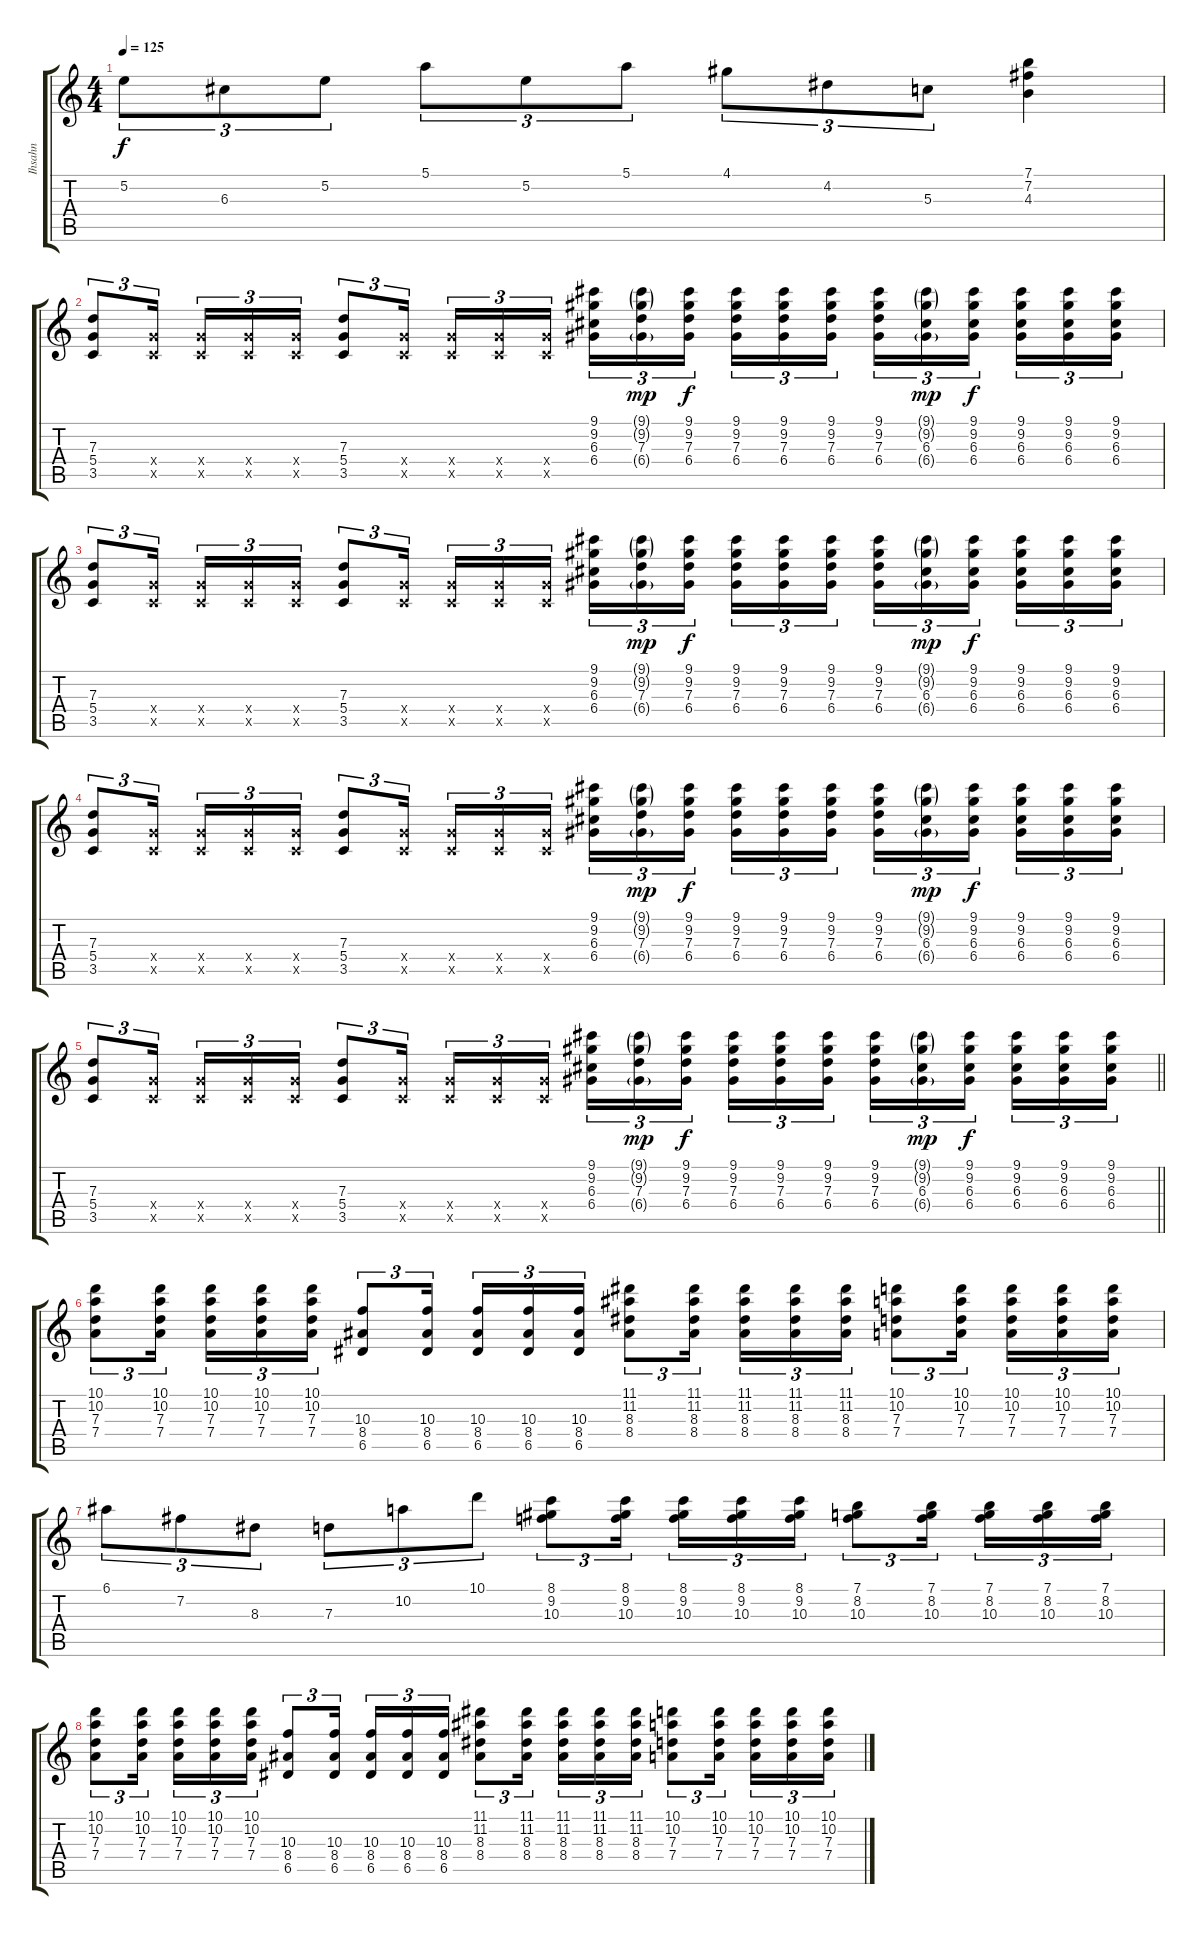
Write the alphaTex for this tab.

\track ("Ihsahn" "Ihsahn") {instrument overdrivenguitar}
\staff {score tabs}
\tuning (E4 B3 G3 D3 A2 E2) {hide}
\ts (4 4)
\tempo 125
\clef g2
\ks c
5.2.8{tu (3 2) dy f} 6.3.8{tu (3 2)} 5.2.8{tu (3 2)} 5.1.8{tu (3 2)} 5.2.8{tu (3 2)} 5.1.8{tu (3 2)} 4.1.8{tu (3 2)} 4.2.8{tu (3 2)} 5.3.8{tu (3 2)} (7.1 7.2 4.3).4 |
(7.3 5.4 3.5).8{tu (3 2)} (5.4{x} 3.5{x}).16{tu (3 2)} (5.4{x} 3.5{x}).16{tu (3 2)} (5.4{x} 3.5{x}).16{tu (3 2)} (5.4{x} 3.5{x}).16{tu (3 2)} (7.3 5.4 3.5).8{tu (3 2)} (5.4{x} 3.5{x}).16{tu (3 2)} (5.4{x} 3.5{x}).16{tu (3 2)} (5.4{x} 3.5{x}).16{tu (3 2)} (5.4{x} 3.5{x}).16{tu (3 2)} (9.1 9.2 6.3 6.4).16{tu (3 2)} (9.1{g} 9.2{g} 7.3 6.4{g}).16{tu (3 2) dy mp} (9.1 9.2 7.3 6.4).16{tu (3 2) dy f} (9.1 9.2 7.3 6.4).16{tu (3 2)} (9.1 9.2 7.3 6.4).16{tu (3 2)} (9.1 9.2 7.3 6.4).16{tu (3 2)} (9.1 9.2 7.3 6.4).16{tu (3 2)} (9.1{g} 9.2{g} 6.3 6.4{g}).16{tu (3 2) dy mp} (9.1 9.2 6.3 6.4).16{tu (3 2) dy f} (9.1 9.2 6.3 6.4).16{tu (3 2)} (9.1 9.2 6.3 6.4).16{tu (3 2)} (9.1 9.2 6.3 6.4).16{tu (3 2)} |
(7.3 5.4 3.5).8{tu (3 2)} (5.4{x} 3.5{x}).16{tu (3 2)} (5.4{x} 3.5{x}).16{tu (3 2)} (5.4{x} 3.5{x}).16{tu (3 2)} (5.4{x} 3.5{x}).16{tu (3 2)} (7.3 5.4 3.5).8{tu (3 2)} (5.4{x} 3.5{x}).16{tu (3 2)} (5.4{x} 3.5{x}).16{tu (3 2)} (5.4{x} 3.5{x}).16{tu (3 2)} (5.4{x} 3.5{x}).16{tu (3 2)} (9.1 9.2 6.3 6.4).16{tu (3 2)} (9.1{g} 9.2{g} 7.3 6.4{g}).16{tu (3 2) dy mp} (9.1 9.2 7.3 6.4).16{tu (3 2) dy f} (9.1 9.2 7.3 6.4).16{tu (3 2)} (9.1 9.2 7.3 6.4).16{tu (3 2)} (9.1 9.2 7.3 6.4).16{tu (3 2)} (9.1 9.2 7.3 6.4).16{tu (3 2)} (9.1{g} 9.2{g} 6.3 6.4{g}).16{tu (3 2) dy mp} (9.1 9.2 6.3 6.4).16{tu (3 2) dy f} (9.1 9.2 6.3 6.4).16{tu (3 2)} (9.1 9.2 6.3 6.4).16{tu (3 2)} (9.1 9.2 6.3 6.4).16{tu (3 2)} |
(7.3 5.4 3.5).8{tu (3 2)} (5.4{x} 3.5{x}).16{tu (3 2)} (5.4{x} 3.5{x}).16{tu (3 2)} (5.4{x} 3.5{x}).16{tu (3 2)} (5.4{x} 3.5{x}).16{tu (3 2)} (7.3 5.4 3.5).8{tu (3 2)} (5.4{x} 3.5{x}).16{tu (3 2)} (5.4{x} 3.5{x}).16{tu (3 2)} (5.4{x} 3.5{x}).16{tu (3 2)} (5.4{x} 3.5{x}).16{tu (3 2)} (9.1 9.2 6.3 6.4).16{tu (3 2)} (9.1{g} 9.2{g} 7.3 6.4{g}).16{tu (3 2) dy mp} (9.1 9.2 7.3 6.4).16{tu (3 2) dy f} (9.1 9.2 7.3 6.4).16{tu (3 2)} (9.1 9.2 7.3 6.4).16{tu (3 2)} (9.1 9.2 7.3 6.4).16{tu (3 2)} (9.1 9.2 7.3 6.4).16{tu (3 2)} (9.1{g} 9.2{g} 6.3 6.4{g}).16{tu (3 2) dy mp} (9.1 9.2 6.3 6.4).16{tu (3 2) dy f} (9.1 9.2 6.3 6.4).16{tu (3 2)} (9.1 9.2 6.3 6.4).16{tu (3 2)} (9.1 9.2 6.3 6.4).16{tu (3 2)} |
\barLineRight lightlight
(7.3 5.4 3.5).8{tu (3 2)} (5.4{x} 3.5{x}).16{tu (3 2)} (5.4{x} 3.5{x}).16{tu (3 2)} (5.4{x} 3.5{x}).16{tu (3 2)} (5.4{x} 3.5{x}).16{tu (3 2)} (7.3 5.4 3.5).8{tu (3 2)} (5.4{x} 3.5{x}).16{tu (3 2)} (5.4{x} 3.5{x}).16{tu (3 2)} (5.4{x} 3.5{x}).16{tu (3 2)} (5.4{x} 3.5{x}).16{tu (3 2)} (9.1 9.2 6.3 6.4).16{tu (3 2)} (9.1{g} 9.2{g} 7.3 6.4{g}).16{tu (3 2) dy mp} (9.1 9.2 7.3 6.4).16{tu (3 2) dy f} (9.1 9.2 7.3 6.4).16{tu (3 2)} (9.1 9.2 7.3 6.4).16{tu (3 2)} (9.1 9.2 7.3 6.4).16{tu (3 2)} (9.1 9.2 7.3 6.4).16{tu (3 2)} (9.1{g} 9.2{g} 6.3 6.4{g}).16{tu (3 2) dy mp} (9.1 9.2 6.3 6.4).16{tu (3 2) dy f} (9.1 9.2 6.3 6.4).16{tu (3 2)} (9.1 9.2 6.3 6.4).16{tu (3 2)} (9.1 9.2 6.3 6.4).16{tu (3 2)} |
(10.1 10.2 7.3 7.4).8{tu (3 2)} (10.1 10.2 7.3 7.4).16{tu (3 2)} (10.1 10.2 7.3 7.4).16{tu (3 2)} (10.1 10.2 7.3 7.4).16{tu (3 2)} (10.1 10.2 7.3 7.4).16{tu (3 2)} (10.3 8.4 6.5).8{tu (3 2)} (10.3 8.4 6.5).16{tu (3 2)} (10.3 8.4 6.5).16{tu (3 2)} (10.3 8.4 6.5).16{tu (3 2)} (10.3 8.4 6.5).16{tu (3 2)} (11.1 11.2 8.3 8.4).8{tu (3 2)} (11.1 11.2 8.3 8.4).16{tu (3 2)} (11.1 11.2 8.3 8.4).16{tu (3 2)} (11.1 11.2 8.3 8.4).16{tu (3 2)} (11.1 11.2 8.3 8.4).16{tu (3 2)} (10.1 10.2 7.3 7.4).8{tu (3 2)} (10.1 10.2 7.3 7.4).16{tu (3 2)} (10.1 10.2 7.3 7.4).16{tu (3 2)} (10.1 10.2 7.3 7.4).16{tu (3 2)} (10.1 10.2 7.3 7.4).16{tu (3 2)} |
6.1.8{tu (3 2)} 7.2.8{tu (3 2)} 8.3.8{tu (3 2)} 7.3.8{tu (3 2)} 10.2.8{tu (3 2)} 10.1.8{tu (3 2)} (8.1 9.2 10.3).8{tu (3 2)} (8.1 9.2 10.3).16{tu (3 2)} (8.1 9.2 10.3).16{tu (3 2)} (8.1 9.2 10.3).16{tu (3 2)} (8.1 9.2 10.3).16{tu (3 2)} (7.1 8.2 10.3).8{tu (3 2)} (7.1 8.2 10.3).16{tu (3 2)} (7.1 8.2 10.3).16{tu (3 2)} (7.1 8.2 10.3).16{tu (3 2)} (7.1 8.2 10.3).16{tu (3 2)} |
(10.1 10.2 7.3 7.4).8{tu (3 2)} (10.1 10.2 7.3 7.4).16{tu (3 2)} (10.1 10.2 7.3 7.4).16{tu (3 2)} (10.1 10.2 7.3 7.4).16{tu (3 2)} (10.1 10.2 7.3 7.4).16{tu (3 2)} (10.3 8.4 6.5).8{tu (3 2)} (10.3 8.4 6.5).16{tu (3 2)} (10.3 8.4 6.5).16{tu (3 2)} (10.3 8.4 6.5).16{tu (3 2)} (10.3 8.4 6.5).16{tu (3 2)} (11.1 11.2 8.3 8.4).8{tu (3 2)} (11.1 11.2 8.3 8.4).16{tu (3 2)} (11.1 11.2 8.3 8.4).16{tu (3 2)} (11.1 11.2 8.3 8.4).16{tu (3 2)} (11.1 11.2 8.3 8.4).16{tu (3 2)} (10.1 10.2 7.3 7.4).8{tu (3 2)} (10.1 10.2 7.3 7.4).16{tu (3 2)} (10.1 10.2 7.3 7.4).16{tu (3 2)} (10.1 10.2 7.3 7.4).16{tu (3 2)} (10.1 10.2 7.3 7.4).16{tu (3 2)}
